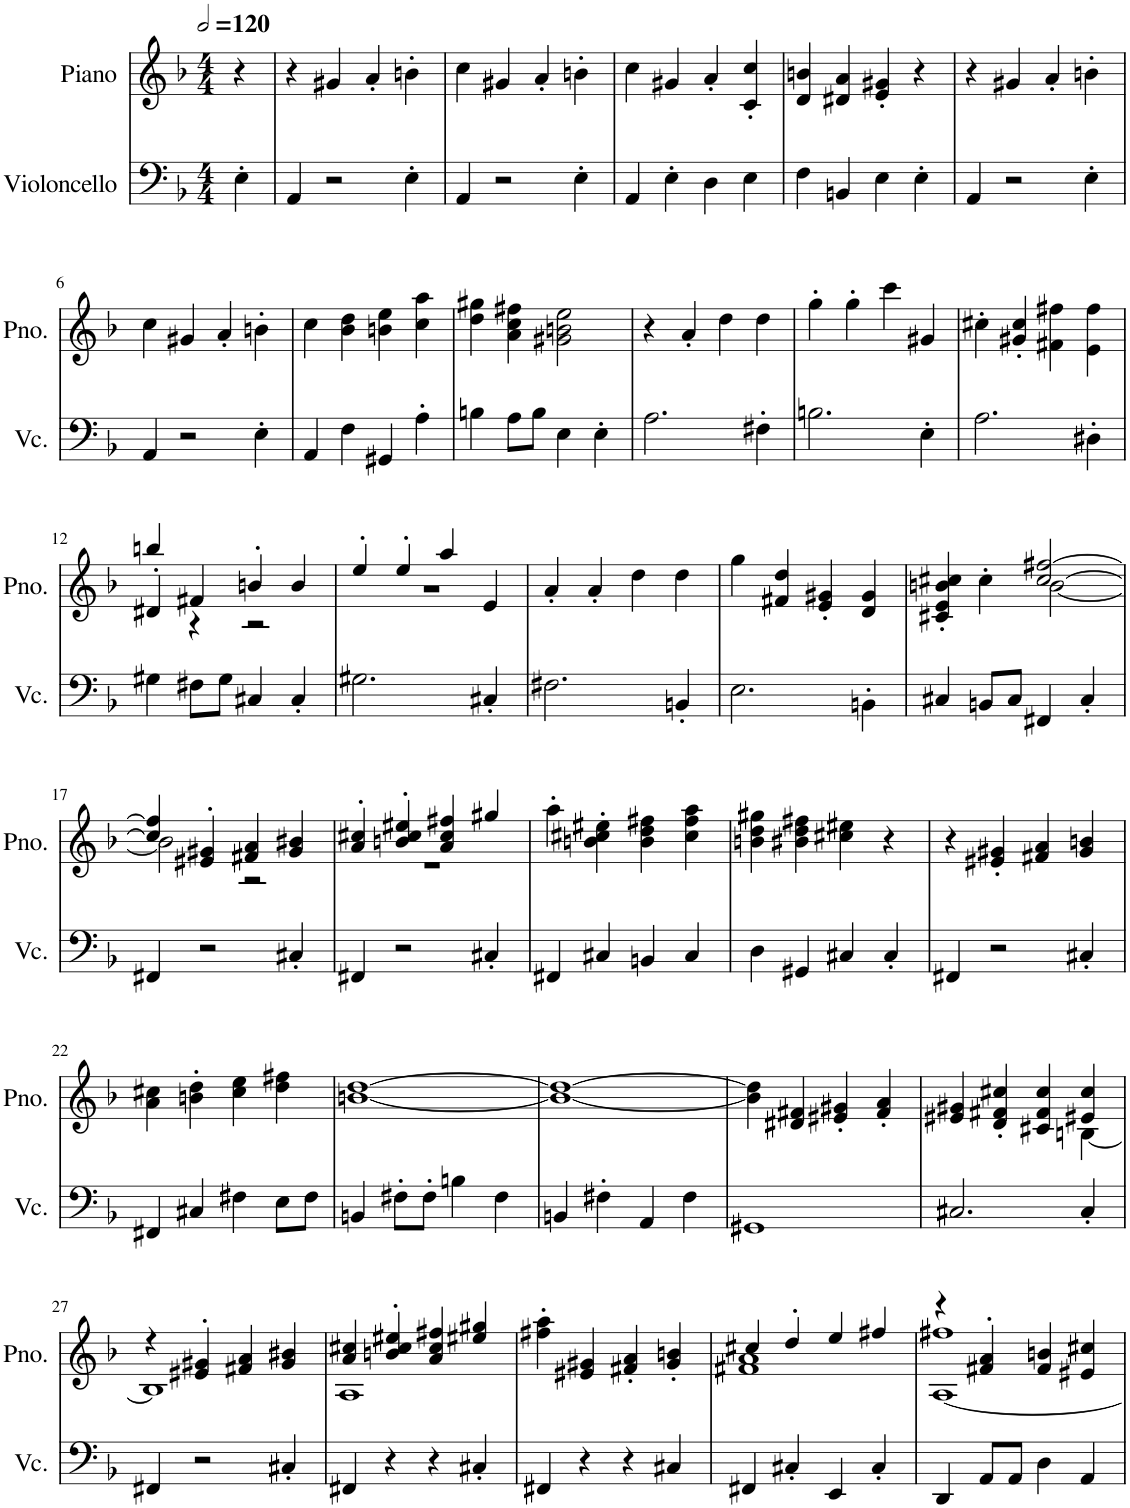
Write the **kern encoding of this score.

**kern	**kern
*part2	*part1
*staff2	*staff1
*I"Violoncello	*I"Piano
*I'Vc.	*I'Pno.
*clefF4	*clefG2
*k[b-]	*k[b-]
*M4/4	*M4/4
*MM240	*MM240
=	=
4E'\	4r
=1	=1
4AA/	4r
2r	4g#X/
.	4a'/
4E'\	4bn'\
=2	=2
4AA/	4cc\
2r	4g#X/
.	4a'/
4E'\	4bn'\
=3	=3
4AA/	4cc\
4E'\	4g#X/
4D\	4a'/
4E\	4c/' 4cc/'
=4	=4
4F\	4d/ 4bn/
4BBn/	4d#X/ 4a/
4E\	4e/' 4g#X/'
4E'\	4r
=5	=5
4AA/	4r
2r	4g#X/
.	4a'/
4E'\	4bn'\
!!LO:LB:g=z
=6	=6
4AA/	4cc\
2r	4g#X/
.	4a'/
4E'\	4bn'\
=7	=7
4AA/	4cc\
4F\	4b-\ 4dd\
4GG#X/	4bn\ 4ee\
4A'\	4cc\ 4aa\
=8	=8
4Bn\	4dd\ 4gg#X\
8A\L	4a\ 4cc\ 4ff#X\
8B\J	.
4E\	2g#X\ 2bn\ 2ee\
4E'\	.
=9	=9
2.A\	4r
.	4a'/
.	4dd\
4F#X'\	4dd\
=10	=10
2.Bn\	4gg'\
.	4gg'\
.	4ccc\
4E'\	4g#X/
=11	=11
2.A\	4cc#X'\
.	4g#X/' 4cc#/'
.	4f#X\ 4ff#X\
4D#X'\	4e\ 4ff#\
!!LO:LB:g=z
=12	=12
*	*^
4G#X\	4d#X'/	4bbn/
8F#X\L	4f#X/	4r
8G#\J	.	.
4C#X/	4bn'/	2r
4C#'/	4b/	.
=13	=13	=13
2.G#X\	4ee'/	1r
.	4ee'/	.
.	4aa/	.
4C#X'/	4e/	.
*	*v	*v
=14	=14
2.F#X\	4a'/
.	4a'/
.	4dd\
4BBn'/	4dd\
=15	=15
2.E\	4gg\
.	4f#X/ 4dd/
.	4e/' 4g#X/'
4BBn'\	4d/ 4g#/
=16	=16
*	*^
4C#X/	4c#X/' 4e/' 4bn/' 4cc#X/'	2ryy
8BBn/L	4cc#'\	.
8C#/J	.	.
4FF#X/	[2cc#/ [2ff#X/	[2b\
4C#'/	.	.
!!LO:LB:g=z	!!
=17	=17	=17
4FF#X/	4cc#/] 4ff#/]	2b\]
2r	4e#X/' 4g#X/'	.
.	4f#X/ 4a/	2r
4C#X'/	4g#/ 4b#X/	.
=18	=18	=18
4FF#X/	4a/' 4cc#X/'	1r
2r	4bn/' 4cc#/' 4ee#X/'	.
.	4a/ 4cc#/ 4ff#X/	.
4C#X'/	4gg#X/	.
*	*v	*v
=19	=19
4FF#X/	4aa'\
4C#X/	4bn\' 4cc#X\' 4ee#X\'
4BBn/	4b\ 4dd\ 4ff#X\
4C#/	4cc#\ 4ff#\ 4aa\
=20	=20
4D\	4bn\ 4dd\ 4gg#X\
4GG#X/	4b#X\ 4dd\ 4ff#X\
4C#X/	4cc#X\ 4ee#X\
4C#'/	4r
=21	=21
4FF#X/	4r
2r	4e#X/' 4g#X/'
.	4f#X/ 4a/
4C#X'/	4g#/ 4bn/
!!LO:LB:g=z
=22	=22
4FF#X/	4a\ 4cc#X\
4C#X/	4bn\' 4dd\'
4F#X\	4cc#\ 4ee\
8E\L	4dd\ 4ff#X\
8F#\J	.
=23	=23
4BBn/	[1bn [1dd
8F#X'\L	.
8F#'\J	.
4Bn\	.
4F#\	.
=24	=24
4BBn/	1b_ 1dd_
4F#X'\	.
4AA/	.
4F#\	.
=25	=25
1GG#X	4b\] 4dd\]
.	4d#X/ 4f#X/
.	4e#X/' 4g#X/'
.	4f#/' 4a/'
=26	=26
*	*^
2.C#X/	4e#X/ 4g#X/	2.ryy
.	4d/' 4f#X/' 4cc#X/'	.
.	4c#X/ 4f#/ 4cc#/	.
4C#'/	4e#X/ 4cc#/	[4Bn\
!!LO:LB:g=z	!!
=27	=27	=27
4FF#X/	4r	1B]
2r	4e#X/' 4g#X/'	.
.	4f#X/ 4a/	.
4C#X'/	4g#/ 4b#X/	.
=28	=28	=28
4FF#X/	4a/ 4cc#X/	1A
4r	4bn/' 4cc#/' 4ee#X/'	.
4r	4a/ 4cc#/ 4ff#X/	.
4C#X'/	4ee#X/ 4gg#X/	.
*	*v	*v
=29	=29
4FF#X/	4ff#X\' 4aa\'
4r	4e#X/ 4g#X/
4r	4f#X/' 4a/'
4C#X/	4g#/' 4bn/'
=30	=30
*	*^
4FF#X/	1f#X 1a	4cc#X/
4C#X'/	.	4dd'/
4EE/	.	4ee/
4C#'/	.	4ff#X/
=31	=31	=31
*	*	*^
4DD/	4r	[1A	1ff#X
8AA/L	4f#X/' 4a/'	.	.
8AA/J	.	.	.
4D\	4f#/ 4bn/	.	.
4AA/	4e#X/ 4cc#X/	.	.
*	*v	*v	*v
=	=
*-	*-
